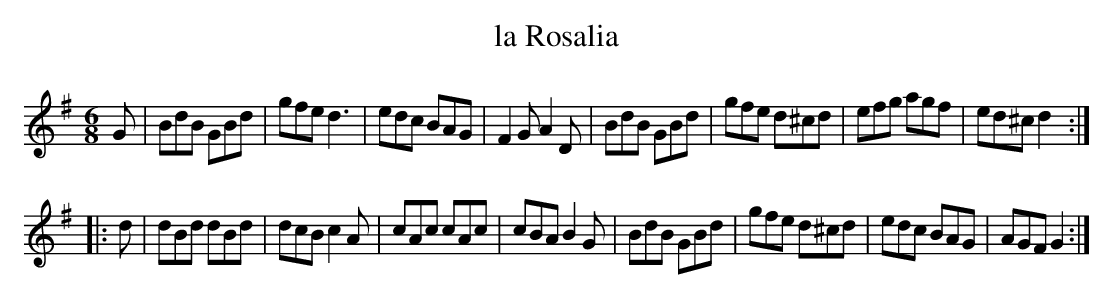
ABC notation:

X:1
T:la Rosalia
M:6/8
K:G major
G|\
BdB GBd| gfe d3| edc BAG| F2G A2D| \
BdB GBd| gfe d^cd| efg agf| ed^c d2 ::
d|\
dBd dBd| dcB c2A| cAc cAc| cBA B2G|\
BdB GBd| gfe d^cd| edc BAG| AGF G2:|
